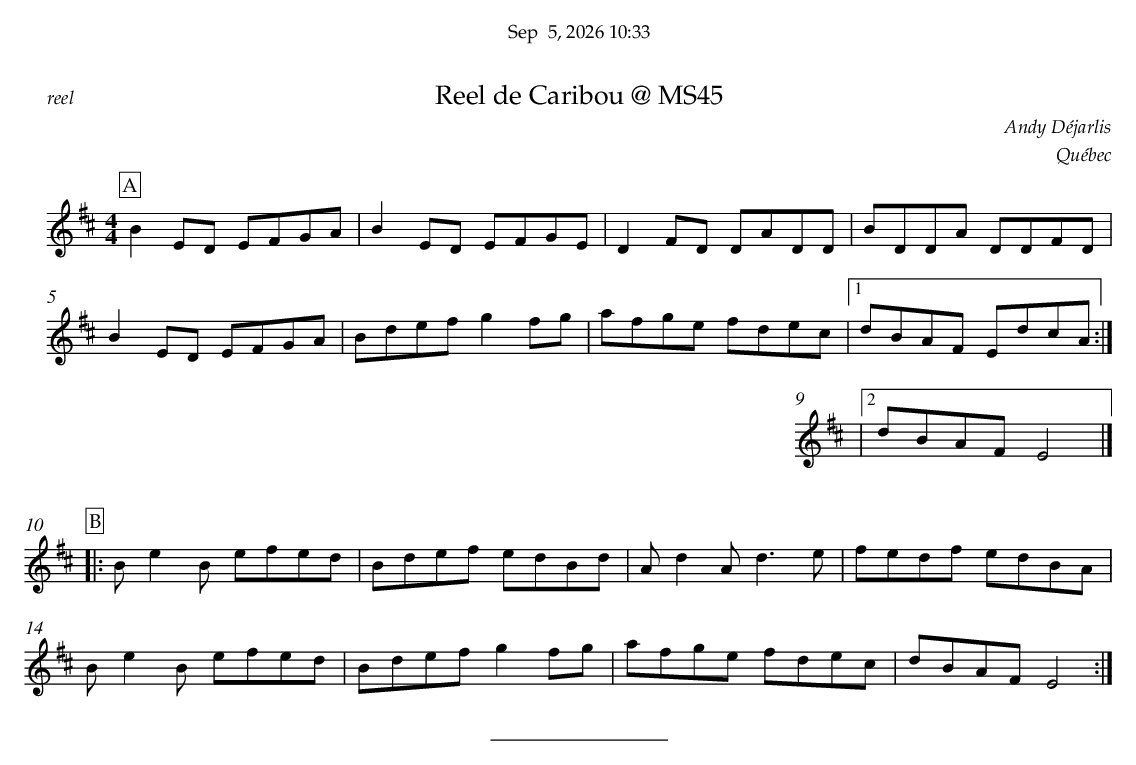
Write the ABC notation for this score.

X:1
T:Reel de Caribou @ MS45
C:Andy Déjarlis
O:Québec
M:4/4
L:1/8
K:Dmaj
P:A
B2ED EFGA | B2ED EFGE | D2FD DADD | BDDA DDFD |
B2ED EFGA | Bdef g2fg | afge fdec |1 dBAF EdcA :|
|2 dBAF E4 |]
%%vskip 0.5cm
P:B
|:Be2B efed | Bdef edBd | Ad2A d3e | fedf edBA |
Be2B efed | Bdef g2fg | afge fdec | dBAF E4 :|
